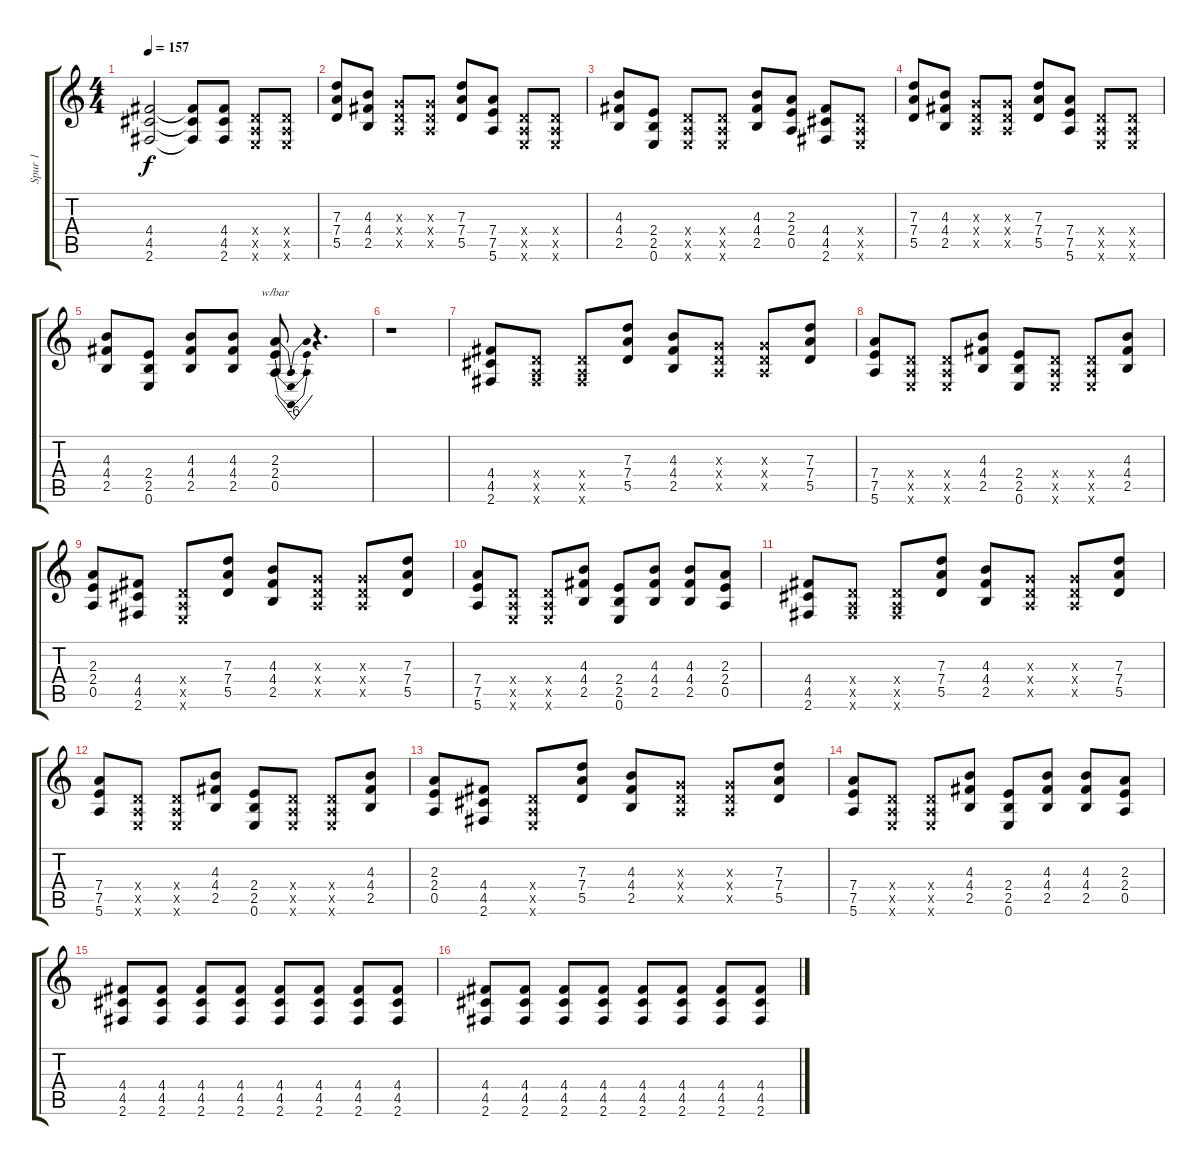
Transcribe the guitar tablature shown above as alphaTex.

\track ("Spur 1" "Spur 1") {instrument overdrivenguitar}
\staff {score tabs}
\tuning (E4 B3 G3 D3 A2 E2) {hide}
\ts (4 4)
\tempo 157
\clef g2
\ks c
(4.4{t} 4.5{t} 2.6{t}).2{dy f} (4.4{t} 4.5{t} 2.6{t}).8 (4.4 4.5 2.6).8 (0.4{x} 0.5{x} 0.6{x}).8 (0.4{x} 0.5{x} 0.6{x}).8 |
(7.3 7.4 5.5).8 (4.3 4.4 2.5).8 (0.3{x} 0.4{x} 0.5{x}).8 (0.3{x} 0.4{x} 0.5{x}).8 (7.3 7.4 5.5).8 (7.4 7.5 5.6).8 (0.4{x} 0.5{x} 0.6{x}).8 (0.4{x} 0.5{x} 0.6{x}).8 |
(4.3 4.4 2.5).8 (2.4 2.5 0.6).8 (0.4{x} 0.5{x} 0.6{x}).8 (0.4{x} 0.5{x} 0.6{x}).8 (4.3 4.4 2.5).8 (2.3 2.4 0.5).8 (4.4 4.5 2.6).8 (0.4{x} 0.5{x} 0.6{x}).8 |
(7.3 7.4 5.5).8 (4.3 4.4 2.5).8 (0.3{x} 0.4{x} 0.5{x}).8 (0.3{x} 0.4{x} 0.5{x}).8 (7.3 7.4 5.5).8 (7.4 7.5 5.6).8 (0.4{x} 0.5{x} 0.6{x}).8 (0.4{x} 0.5{x} 0.6{x}).8 |
(4.3 4.4 2.5).8 (2.4 2.5 0.6).8 (4.3 4.4 2.5).8 (4.3 4.4 2.5).8 (2.3 2.4 0.5).8{tbe (dip default 0 0 30 -24 60 0)} r.4{d} |
r.1 |
(4.4 4.5 2.6).8 (0.4{x} 0.5{x} 2.6{x}).8 (0.4{x} 0.5{x} 2.6{x}).8 (7.3 7.4 5.5).8 (4.3 4.4 2.5).8 (0.3{x} 0.4{x} 0.5{x}).8 (0.3{x} 0.4{x} 0.5{x}).8 (7.3 7.4 5.5).8 |
(7.4 7.5 5.6).8 (0.4{x} 0.5{x} 0.6{x}).8 (0.4{x} 0.5{x} 0.6{x}).8 (4.3 4.4 2.5).8 (2.4 2.5 0.6).8 (0.4{x} 0.5{x} 0.6{x}).8 (0.4{x} 0.5{x} 0.6{x}).8 (4.3 4.4 2.5).8 |
(2.3 2.4 0.5).8 (4.4 4.5 2.6).8 (0.4{x} 0.5{x} 0.6{x}).8 (7.3 7.4 5.5).8 (4.3 4.4 2.5).8 (0.3{x} 0.4{x} 0.5{x}).8 (0.3{x} 0.4{x} 0.5{x}).8 (7.3 7.4 5.5).8 |
(7.4 7.5 5.6).8 (0.4{x} 0.5{x} 0.6{x}).8 (0.4{x} 0.5{x} 0.6{x}).8 (4.3 4.4 2.5).8 (2.4 2.5 0.6).8 (4.3 4.4 2.5).8 (4.3 4.4 2.5).8 (2.3 2.4 0.5).8 |
(4.4 4.5 2.6).8 (0.4{x} 0.5{x} 2.6{x}).8 (0.4{x} 0.5{x} 2.6{x}).8 (7.3 7.4 5.5).8 (4.3 4.4 2.5).8 (0.3{x} 0.4{x} 0.5{x}).8 (0.3{x} 0.4{x} 0.5{x}).8 (7.3 7.4 5.5).8 |
(7.4 7.5 5.6).8 (0.4{x} 0.5{x} 0.6{x}).8 (0.4{x} 0.5{x} 0.6{x}).8 (4.3 4.4 2.5).8 (2.4 2.5 0.6).8 (0.4{x} 0.5{x} 0.6{x}).8 (0.4{x} 0.5{x} 0.6{x}).8 (4.3 4.4 2.5).8 |
(2.3 2.4 0.5).8 (4.4 4.5 2.6).8 (0.4{x} 0.5{x} 0.6{x}).8 (7.3 7.4 5.5).8 (4.3 4.4 2.5).8 (0.3{x} 0.4{x} 0.5{x}).8 (0.3{x} 0.4{x} 0.5{x}).8 (7.3 7.4 5.5).8 |
(7.4 7.5 5.6).8 (0.4{x} 0.5{x} 0.6{x}).8 (0.4{x} 0.5{x} 0.6{x}).8 (4.3 4.4 2.5).8 (2.4 2.5 0.6).8 (4.3 4.4 2.5).8 (4.3 4.4 2.5).8 (2.3 2.4 0.5).8 |
(4.4 4.5 2.6).8 (4.4 4.5 2.6).8 (4.4 4.5 2.6).8 (4.4 4.5 2.6).8 (4.4 4.5 2.6).8 (4.4 4.5 2.6).8 (4.4 4.5 2.6).8 (4.4 4.5 2.6).8 |
(4.4 4.5 2.6).8 (4.4 4.5 2.6).8 (4.4 4.5 2.6).8 (4.4 4.5 2.6).8 (4.4 4.5 2.6).8 (4.4 4.5 2.6).8 (4.4 4.5 2.6).8 (4.4 4.5 2.6).8
